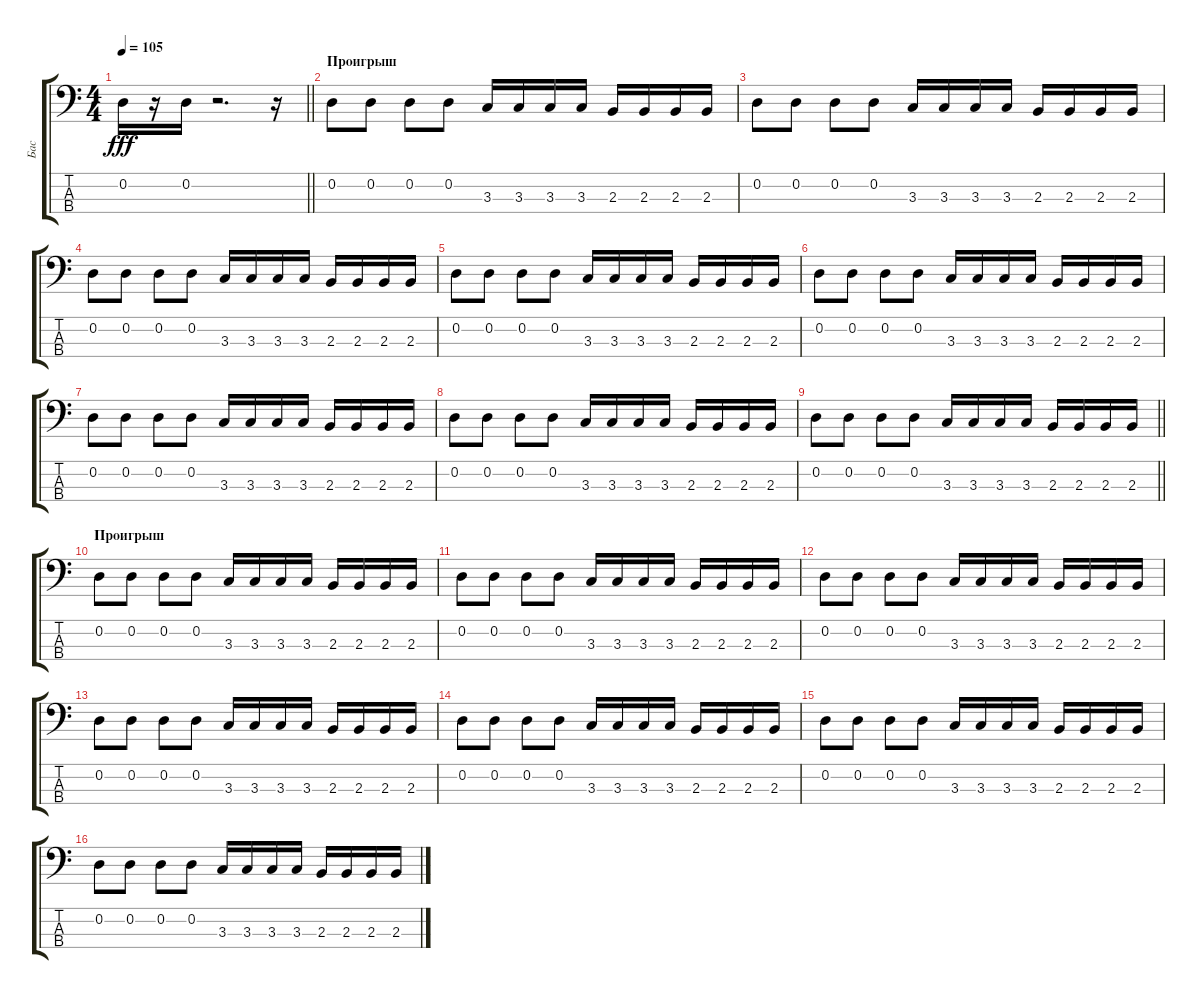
\track ("Бас" "Бас") {instrument electricbassfinger}
\staff {score tabs}
\tuning (G2 D2 A1 E1) {hide}
\ts (4 4)
\tempo 105
\clef f4
\barLineRight lightlight
\ks c
0.2.16{dy fff} r.16 0.2.16 r.2{d} r.16 |
\section ("" "Проигрыш")
0.2.8 0.2.8 0.2.8 0.2.8 3.3.16 3.3.16 3.3.16 3.3.16 2.3.16 2.3.16 2.3.16 2.3.16 |
0.2.8 0.2.8 0.2.8 0.2.8 3.3.16 3.3.16 3.3.16 3.3.16 2.3.16 2.3.16 2.3.16 2.3.16 |
0.2.8 0.2.8 0.2.8 0.2.8 3.3.16 3.3.16 3.3.16 3.3.16 2.3.16 2.3.16 2.3.16 2.3.16 |
0.2.8 0.2.8 0.2.8 0.2.8 3.3.16 3.3.16 3.3.16 3.3.16 2.3.16 2.3.16 2.3.16 2.3.16 |
0.2.8 0.2.8 0.2.8 0.2.8 3.3.16 3.3.16 3.3.16 3.3.16 2.3.16 2.3.16 2.3.16 2.3.16 |
0.2.8 0.2.8 0.2.8 0.2.8 3.3.16 3.3.16 3.3.16 3.3.16 2.3.16 2.3.16 2.3.16 2.3.16 |
0.2.8 0.2.8 0.2.8 0.2.8 3.3.16 3.3.16 3.3.16 3.3.16 2.3.16 2.3.16 2.3.16 2.3.16 |
\barLineRight lightlight
0.2.8 0.2.8 0.2.8 0.2.8 3.3.16 3.3.16 3.3.16 3.3.16 2.3.16 2.3.16 2.3.16 2.3.16 |
\section ("" "Проигрыш")
0.2.8 0.2.8 0.2.8 0.2.8 3.3.16 3.3.16 3.3.16 3.3.16 2.3.16 2.3.16 2.3.16 2.3.16 |
0.2.8 0.2.8 0.2.8 0.2.8 3.3.16 3.3.16 3.3.16 3.3.16 2.3.16 2.3.16 2.3.16 2.3.16 |
0.2.8 0.2.8 0.2.8 0.2.8 3.3.16 3.3.16 3.3.16 3.3.16 2.3.16 2.3.16 2.3.16 2.3.16 |
0.2.8 0.2.8 0.2.8 0.2.8 3.3.16 3.3.16 3.3.16 3.3.16 2.3.16 2.3.16 2.3.16 2.3.16 |
0.2.8 0.2.8 0.2.8 0.2.8 3.3.16 3.3.16 3.3.16 3.3.16 2.3.16 2.3.16 2.3.16 2.3.16 |
0.2.8 0.2.8 0.2.8 0.2.8 3.3.16 3.3.16 3.3.16 3.3.16 2.3.16 2.3.16 2.3.16 2.3.16 |
0.2.8 0.2.8 0.2.8 0.2.8 3.3.16 3.3.16 3.3.16 3.3.16 2.3.16 2.3.16 2.3.16 2.3.16
